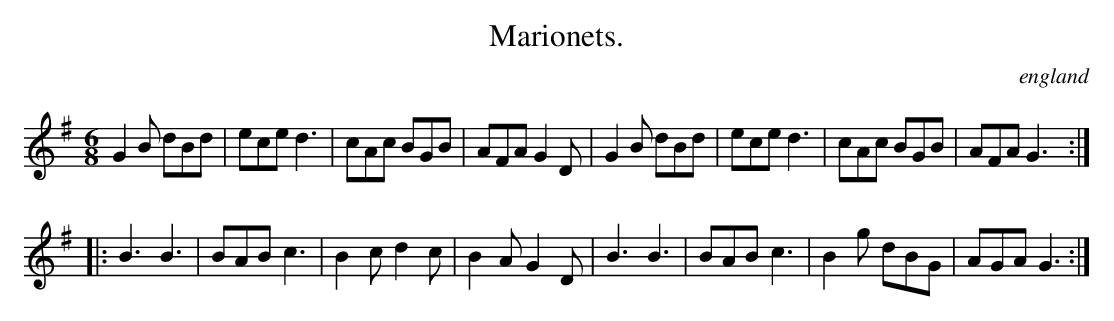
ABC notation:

X:1
T:Marionets.
O:england
M:6/8
L:1/8
K:G
G2B dBd|ece d3|cAc BGB|AFA G2D|\
G2B dBd|ece d3|cAc BGB|AFA G3::
B3  B3 |BAB c3|B2c d2c|B2A G2D|\
B3  B3 |BAB c3|B2g dBG|AGA G3:|
